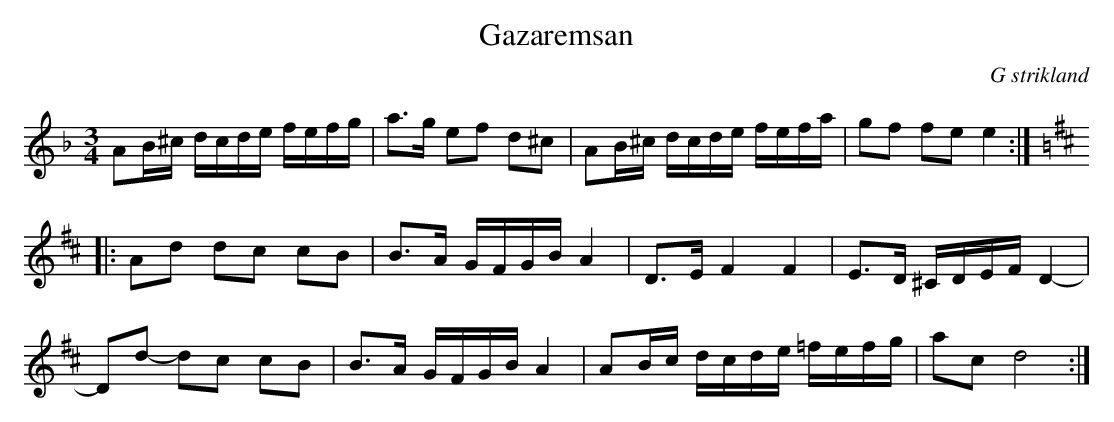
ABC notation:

X:1
T:Gazaremsan
O:G strikland
M:3/4
L:1/16
K:Dm
A2B^c dcde fefg|a3g e2f2 d2^c2|A2B^c dcde fefa|g2f2 f2e2 e4:|
K:D
|:A2d2 d2c2 c2B2|B3A GFGB A4|D3E F4 F4|E3D ^CDEF D4-|
D2d2- d2c2 c2B2|B3A GFGB A4|A2Bc dcde =fefg|a2c2 d8:|
